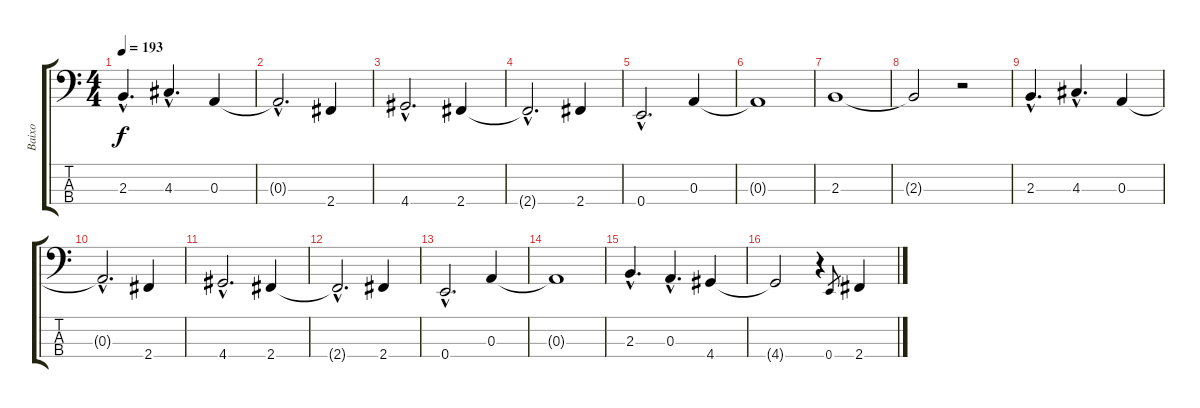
\track ("Baixo" "Baixo") {instrument electricbasspick}
\staff {score tabs}
\tuning (G2 D2 A1 E1) {hide}
\ts (4 4)
\tempo 193
\clef f4
\ks c
2.3{hac}.4{d dy f} 4.3{hac}.4{d} 0.3.4 |
0.3{hac t}.2{d} 2.4.4 |
4.4{hac}.2{d} 2.4.4 |
2.4{hac t}.2{d} 2.4.4 |
0.4{hac}.2{d} 0.3.4 |
0.3{t}.1 |
2.3.1 |
2.3{t}.2 r.2 |
2.3{hac}.4{d} 4.3{hac}.4{d} 0.3.4 |
0.3{hac t}.2{d} 2.4.4 |
4.4{hac}.2{d} 2.4.4 |
2.4{hac t}.2{d} 2.4.4 |
0.4{hac}.2{d} 0.3.4 |
0.3{t}.1 |
2.3{hac}.4{d} 0.3{hac}.4{d} 4.4.4 |
4.4{t}.2 r.4 0.4.8{gr} 2.4.4
